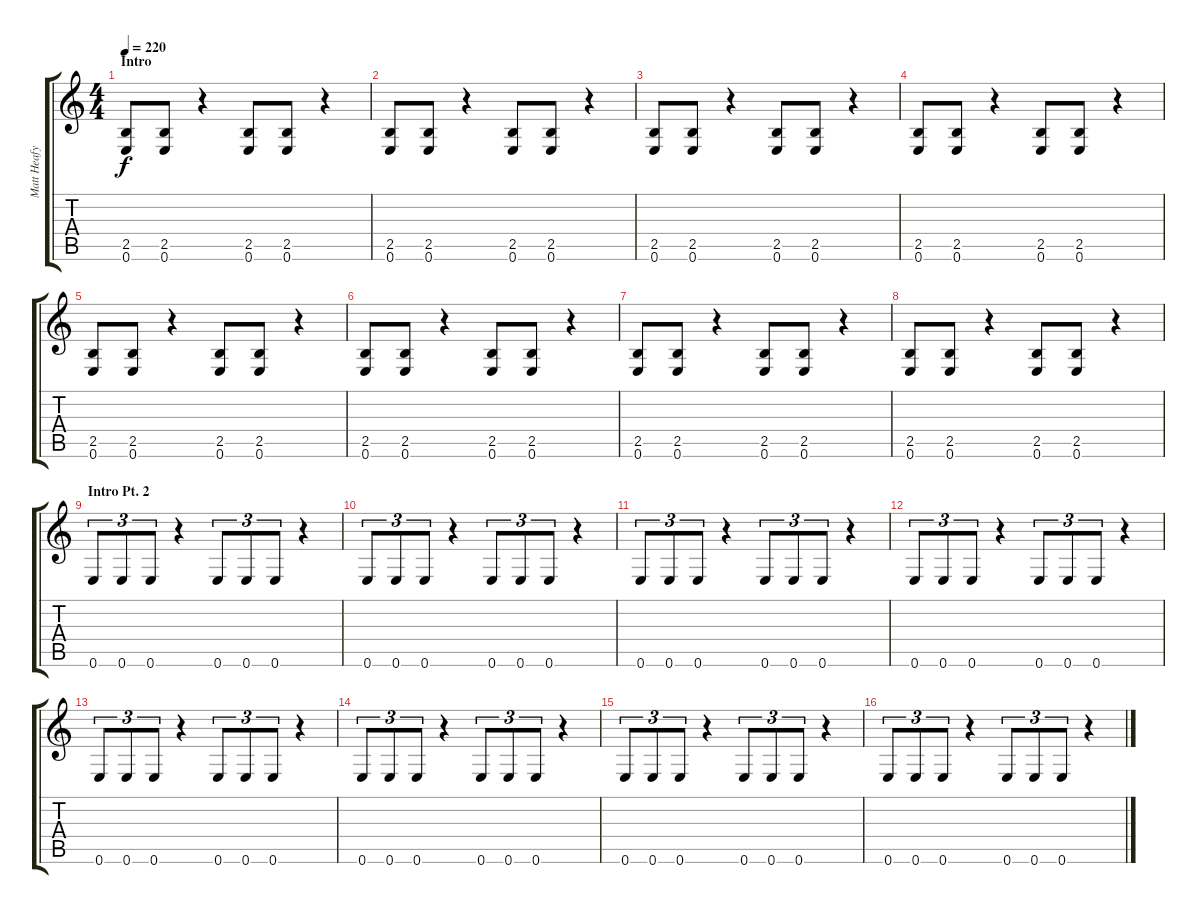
\track ("Matt Heafy Gtr. 2" "Matt Heafy") {instrument distortionguitar}
\staff {score tabs}
\tuning (E4 B3 G3 D3 A2 E2) {hide}
\ts (4 4)
\section ("" "Intro")
\tempo 220
\clef g2
\ks c
(2.5 0.6).8{dy f instrument distortionguitar} (2.5 0.6).8 r.4 (2.5 0.6).8 (2.5 0.6).8 r.4 |
(2.5 0.6).8 (2.5 0.6).8 r.4 (2.5 0.6).8 (2.5 0.6).8 r.4 |
(2.5 0.6).8 (2.5 0.6).8 r.4 (2.5 0.6).8 (2.5 0.6).8 r.4 |
(2.5 0.6).8 (2.5 0.6).8 r.4 (2.5 0.6).8 (2.5 0.6).8 r.4 |
(2.5 0.6).8 (2.5 0.6).8 r.4 (2.5 0.6).8 (2.5 0.6).8 r.4 |
(2.5 0.6).8 (2.5 0.6).8 r.4 (2.5 0.6).8 (2.5 0.6).8 r.4 |
(2.5 0.6).8 (2.5 0.6).8 r.4 (2.5 0.6).8 (2.5 0.6).8 r.4 |
(2.5 0.6).8 (2.5 0.6).8 r.4 (2.5 0.6).8 (2.5 0.6).8 r.4 |
\section ("" "Intro Pt. 2")
0.6.8{tu (3 2)} 0.6.8{tu (3 2)} 0.6.8{tu (3 2)} r.4 0.6.8{tu (3 2)} 0.6.8{tu (3 2)} 0.6.8{tu (3 2)} r.4 |
0.6.8{tu (3 2)} 0.6.8{tu (3 2)} 0.6.8{tu (3 2)} r.4 0.6.8{tu (3 2)} 0.6.8{tu (3 2)} 0.6.8{tu (3 2)} r.4 |
0.6.8{tu (3 2)} 0.6.8{tu (3 2)} 0.6.8{tu (3 2)} r.4 0.6.8{tu (3 2)} 0.6.8{tu (3 2)} 0.6.8{tu (3 2)} r.4 |
0.6.8{tu (3 2)} 0.6.8{tu (3 2)} 0.6.8{tu (3 2)} r.4 0.6.8{tu (3 2)} 0.6.8{tu (3 2)} 0.6.8{tu (3 2)} r.4 |
0.6.8{tu (3 2)} 0.6.8{tu (3 2)} 0.6.8{tu (3 2)} r.4 0.6.8{tu (3 2)} 0.6.8{tu (3 2)} 0.6.8{tu (3 2)} r.4 |
0.6.8{tu (3 2)} 0.6.8{tu (3 2)} 0.6.8{tu (3 2)} r.4 0.6.8{tu (3 2)} 0.6.8{tu (3 2)} 0.6.8{tu (3 2)} r.4 |
0.6.8{tu (3 2)} 0.6.8{tu (3 2)} 0.6.8{tu (3 2)} r.4 0.6.8{tu (3 2)} 0.6.8{tu (3 2)} 0.6.8{tu (3 2)} r.4 |
0.6.8{tu (3 2)} 0.6.8{tu (3 2)} 0.6.8{tu (3 2)} r.4 0.6.8{tu (3 2)} 0.6.8{tu (3 2)} 0.6.8{tu (3 2)} r.4
